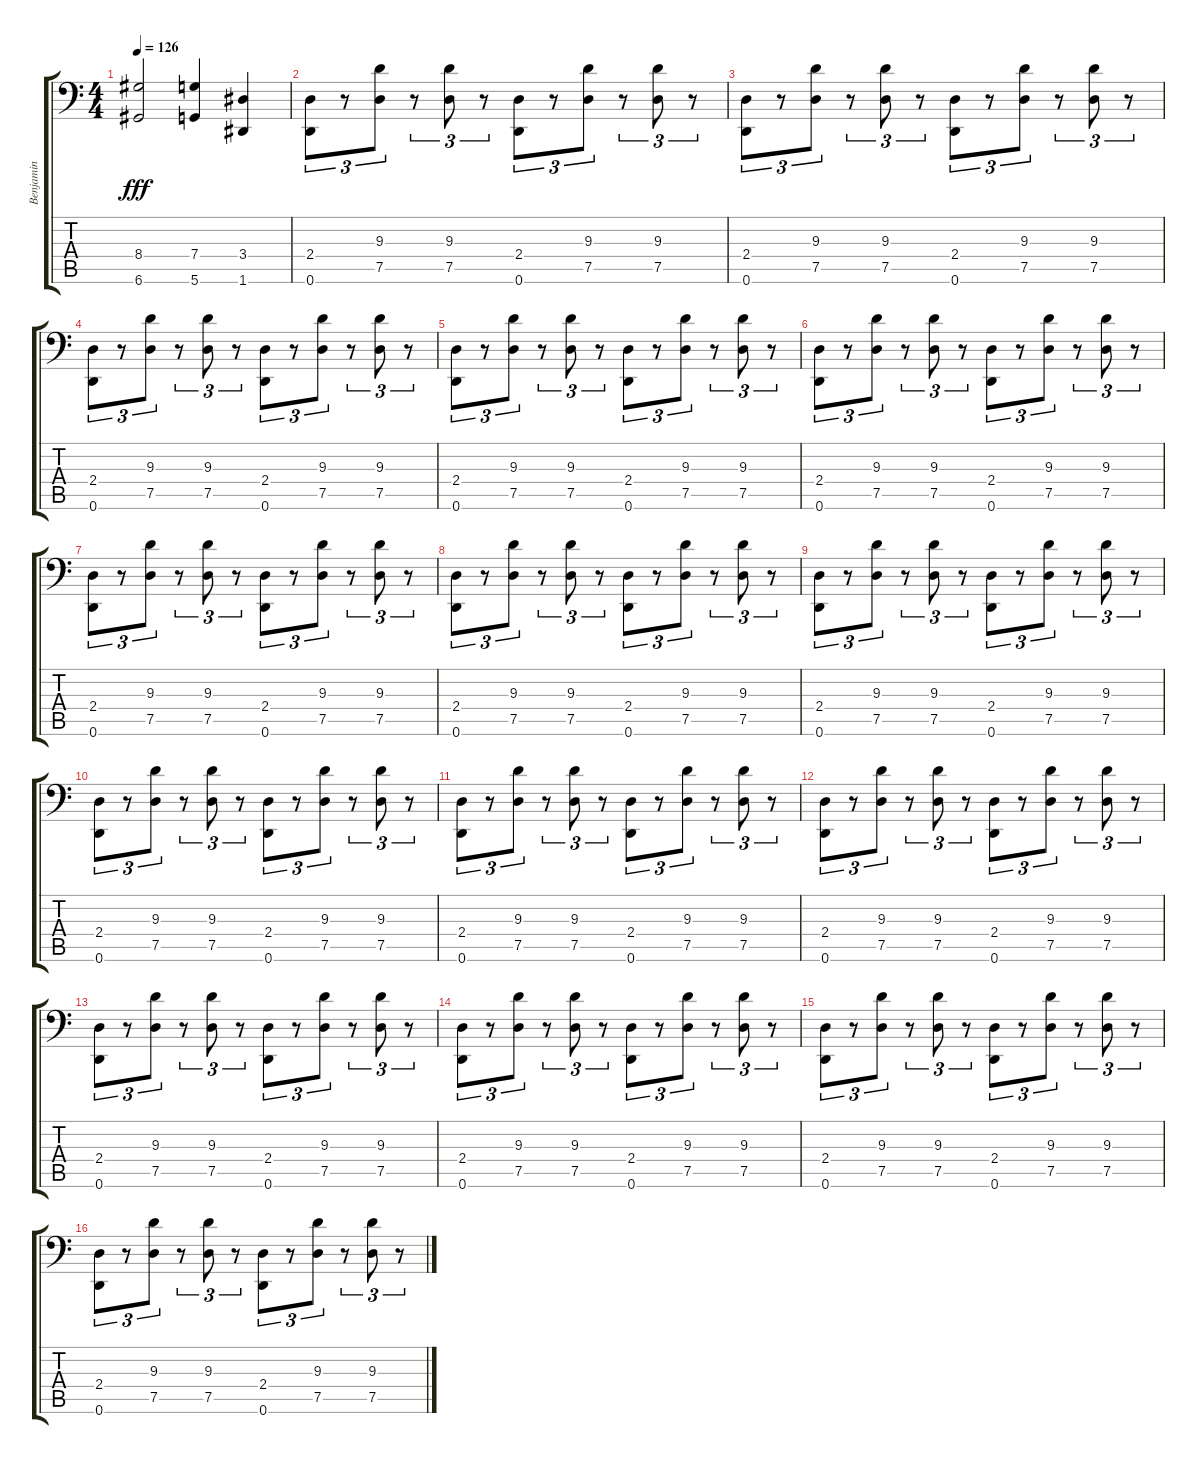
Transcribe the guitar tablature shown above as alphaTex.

\track ("Benjamin " "Benjamin ") {instrument contrabass}
\staff {score tabs}
\tuning (D3 A2 F2 C2 G1 D1) {hide}
\ts (4 4)
\tempo 126
\clef f4
\ks c
(8.4 6.6).2{dy fff} (7.4 5.6).4 (3.4 1.6).4 |
(2.4 0.6).8{tu (3 2)} r.8{tu (3 2)} (9.3 7.5).8{tu (3 2)} r.8{tu (3 2)} (9.3 7.5).8{tu (3 2)} r.8{tu (3 2)} (2.4 0.6).8{tu (3 2)} r.8{tu (3 2)} (9.3 7.5).8{tu (3 2)} r.8{tu (3 2)} (9.3 7.5).8{tu (3 2)} r.8{tu (3 2)} |
(2.4 0.6).8{tu (3 2)} r.8{tu (3 2)} (9.3 7.5).8{tu (3 2)} r.8{tu (3 2)} (9.3 7.5).8{tu (3 2)} r.8{tu (3 2)} (2.4 0.6).8{tu (3 2)} r.8{tu (3 2)} (9.3 7.5).8{tu (3 2)} r.8{tu (3 2)} (9.3 7.5).8{tu (3 2)} r.8{tu (3 2)} |
(2.4 0.6).8{tu (3 2)} r.8{tu (3 2)} (9.3 7.5).8{tu (3 2)} r.8{tu (3 2)} (9.3 7.5).8{tu (3 2)} r.8{tu (3 2)} (2.4 0.6).8{tu (3 2)} r.8{tu (3 2)} (9.3 7.5).8{tu (3 2)} r.8{tu (3 2)} (9.3 7.5).8{tu (3 2)} r.8{tu (3 2)} |
(2.4 0.6).8{tu (3 2)} r.8{tu (3 2)} (9.3 7.5).8{tu (3 2)} r.8{tu (3 2)} (9.3 7.5).8{tu (3 2)} r.8{tu (3 2)} (2.4 0.6).8{tu (3 2)} r.8{tu (3 2)} (9.3 7.5).8{tu (3 2)} r.8{tu (3 2)} (9.3 7.5).8{tu (3 2)} r.8{tu (3 2)} |
(2.4 0.6).8{tu (3 2)} r.8{tu (3 2)} (9.3 7.5).8{tu (3 2)} r.8{tu (3 2)} (9.3 7.5).8{tu (3 2)} r.8{tu (3 2)} (2.4 0.6).8{tu (3 2)} r.8{tu (3 2)} (9.3 7.5).8{tu (3 2)} r.8{tu (3 2)} (9.3 7.5).8{tu (3 2)} r.8{tu (3 2)} |
(2.4 0.6).8{tu (3 2)} r.8{tu (3 2)} (9.3 7.5).8{tu (3 2)} r.8{tu (3 2)} (9.3 7.5).8{tu (3 2)} r.8{tu (3 2)} (2.4 0.6).8{tu (3 2)} r.8{tu (3 2)} (9.3 7.5).8{tu (3 2)} r.8{tu (3 2)} (9.3 7.5).8{tu (3 2)} r.8{tu (3 2)} |
(2.4 0.6).8{tu (3 2)} r.8{tu (3 2)} (9.3 7.5).8{tu (3 2)} r.8{tu (3 2)} (9.3 7.5).8{tu (3 2)} r.8{tu (3 2)} (2.4 0.6).8{tu (3 2)} r.8{tu (3 2)} (9.3 7.5).8{tu (3 2)} r.8{tu (3 2)} (9.3 7.5).8{tu (3 2)} r.8{tu (3 2)} |
(2.4 0.6).8{tu (3 2)} r.8{tu (3 2)} (9.3 7.5).8{tu (3 2)} r.8{tu (3 2)} (9.3 7.5).8{tu (3 2)} r.8{tu (3 2)} (2.4 0.6).8{tu (3 2)} r.8{tu (3 2)} (9.3 7.5).8{tu (3 2)} r.8{tu (3 2)} (9.3 7.5).8{tu (3 2)} r.8{tu (3 2)} |
(2.4 0.6).8{tu (3 2)} r.8{tu (3 2)} (9.3 7.5).8{tu (3 2)} r.8{tu (3 2)} (9.3 7.5).8{tu (3 2)} r.8{tu (3 2)} (2.4 0.6).8{tu (3 2)} r.8{tu (3 2)} (9.3 7.5).8{tu (3 2)} r.8{tu (3 2)} (9.3 7.5).8{tu (3 2)} r.8{tu (3 2)} |
(2.4 0.6).8{tu (3 2)} r.8{tu (3 2)} (9.3 7.5).8{tu (3 2)} r.8{tu (3 2)} (9.3 7.5).8{tu (3 2)} r.8{tu (3 2)} (2.4 0.6).8{tu (3 2)} r.8{tu (3 2)} (9.3 7.5).8{tu (3 2)} r.8{tu (3 2)} (9.3 7.5).8{tu (3 2)} r.8{tu (3 2)} |
(2.4 0.6).8{tu (3 2)} r.8{tu (3 2)} (9.3 7.5).8{tu (3 2)} r.8{tu (3 2)} (9.3 7.5).8{tu (3 2)} r.8{tu (3 2)} (2.4 0.6).8{tu (3 2)} r.8{tu (3 2)} (9.3 7.5).8{tu (3 2)} r.8{tu (3 2)} (9.3 7.5).8{tu (3 2)} r.8{tu (3 2)} |
(2.4 0.6).8{tu (3 2)} r.8{tu (3 2)} (9.3 7.5).8{tu (3 2)} r.8{tu (3 2)} (9.3 7.5).8{tu (3 2)} r.8{tu (3 2)} (2.4 0.6).8{tu (3 2)} r.8{tu (3 2)} (9.3 7.5).8{tu (3 2)} r.8{tu (3 2)} (9.3 7.5).8{tu (3 2)} r.8{tu (3 2)} |
(2.4 0.6).8{tu (3 2)} r.8{tu (3 2)} (9.3 7.5).8{tu (3 2)} r.8{tu (3 2)} (9.3 7.5).8{tu (3 2)} r.8{tu (3 2)} (2.4 0.6).8{tu (3 2)} r.8{tu (3 2)} (9.3 7.5).8{tu (3 2)} r.8{tu (3 2)} (9.3 7.5).8{tu (3 2)} r.8{tu (3 2)} |
(2.4 0.6).8{tu (3 2)} r.8{tu (3 2)} (9.3 7.5).8{tu (3 2)} r.8{tu (3 2)} (9.3 7.5).8{tu (3 2)} r.8{tu (3 2)} (2.4 0.6).8{tu (3 2)} r.8{tu (3 2)} (9.3 7.5).8{tu (3 2)} r.8{tu (3 2)} (9.3 7.5).8{tu (3 2)} r.8{tu (3 2)} |
(2.4 0.6).8{tu (3 2)} r.8{tu (3 2)} (9.3 7.5).8{tu (3 2)} r.8{tu (3 2)} (9.3 7.5).8{tu (3 2)} r.8{tu (3 2)} (2.4 0.6).8{tu (3 2)} r.8{tu (3 2)} (9.3 7.5).8{tu (3 2)} r.8{tu (3 2)} (9.3 7.5).8{tu (3 2)} r.8{tu (3 2)}
